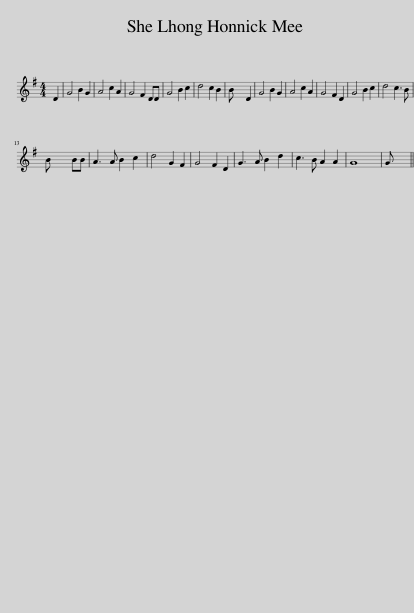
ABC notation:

X:1
L:1/8
M:4/4
I:linebreak $
K:G
V:1 treble
V:1
 D2 | G4 B2 G2 | A4 c2 A2 | G4 F2 DD | G4 B2 c2 | %5
 d4 c2 B2 | B x4 D2 | G4 B2 G2 | A4 c2 A2 | G4 F2 D2 | %10
 G4 B2 c2 | d4 c3 B |$ B x4 BB | A3 A B2 c2 | d4 G2 F2 | %15
 G4 F2 D2 | G3 A B2 d2 | c3 B A2 A2 | G8 | G x4 || %20
